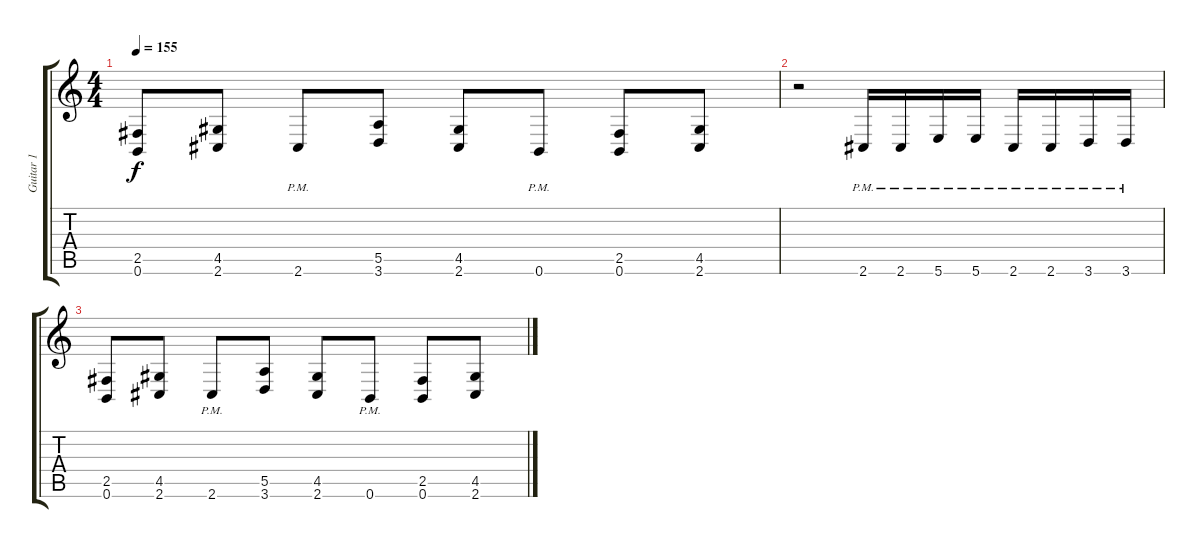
\track ("Guitar 1" "Guitar 1") {instrument distortionguitar}
\staff {score tabs}
\tuning (B3 Gb3 D3 A2 E2 B1) {hide}
\ts (4 4)
\tempo 155
\clef g2
\ks c
(2.5 0.6).8{dy f} (4.5 2.6).8 2.6{pm}.8 (5.5 3.6).8 (4.5 2.6).8 0.6{pm}.8 (2.5 0.6).8 (4.5 2.6).8 |
r.2 2.6{pm}.16 2.6{pm}.16 5.6{pm}.16 5.6{pm}.16 2.6{pm}.16 2.6{pm}.16 3.6{pm}.16 3.6{pm}.16 |
(2.5 0.6).8 (4.5 2.6).8 2.6{pm}.8 (5.5 3.6).8 (4.5 2.6).8 0.6{pm}.8 (2.5 0.6).8 (4.5 2.6).8
